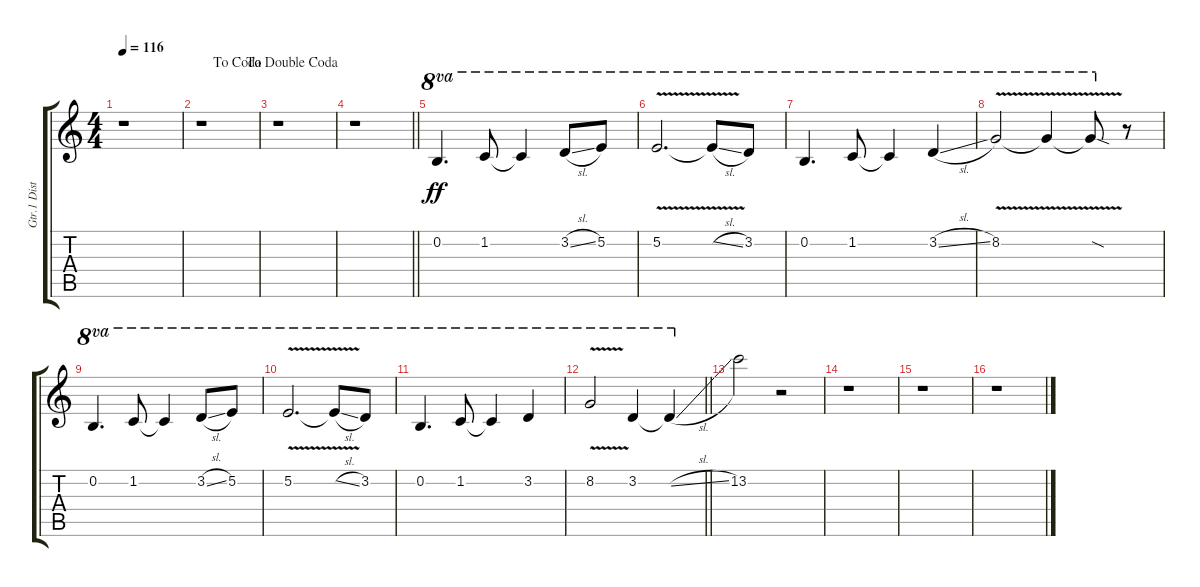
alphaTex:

\track ("Gtr.1 Distortion" "Gtr.1 Dist") {instrument distortionguitar}
\staff {score tabs}
\tuning (E4 B3 G3 D4 A3 E3) {hide}
\ts (4 4)
\tempo 116
\clef g2
\ks c
r.1{dy mf} |
\jump dacoda
r.1 |
\jump dadoublecoda
r.1 |
\barLineRight lightlight
r.1 |
0.2.4{d ot 8va dy ff} 1.2.8{ot 8va} 1.2{t}.4{ot 8va} 3.2{sl}.8{ot 8va} 5.2.8{ot 8va} |
5.2{v}.2{d ot 8va} 5.2{sl t}.8{ot 8va} 3.2.8{ot 8va} |
0.2.4{d ot 8va} 1.2.8{ot 8va} 1.2{t}.4{ot 8va} 3.2{sl}.4{ot 8va} |
8.2{v}.2{ot 8va} 8.2{v t}.4{ot 8va} 8.2{sod t}.8{ot 8va} r.8 |
0.2.4{d ot 8va} 1.2.8{ot 8va} 1.2{t}.4{ot 8va} 3.2{sl}.8{ot 8va} 5.2.8{ot 8va} |
5.2{v}.2{d ot 8va} 5.2{sl t}.8{ot 8va} 3.2.8{ot 8va} |
0.2.4{d ot 8va} 1.2.8{ot 8va} 1.2{t}.4{ot 8va} 3.2.4{ot 8va} |
\barLineRight lightlight
8.2{v}.2{ot 8va} 3.2.4{ot 8va} 3.2{sl t}.4{ot 8va} |
13.2.2 r.2 |
r.1 |
r.1 |
r.1
